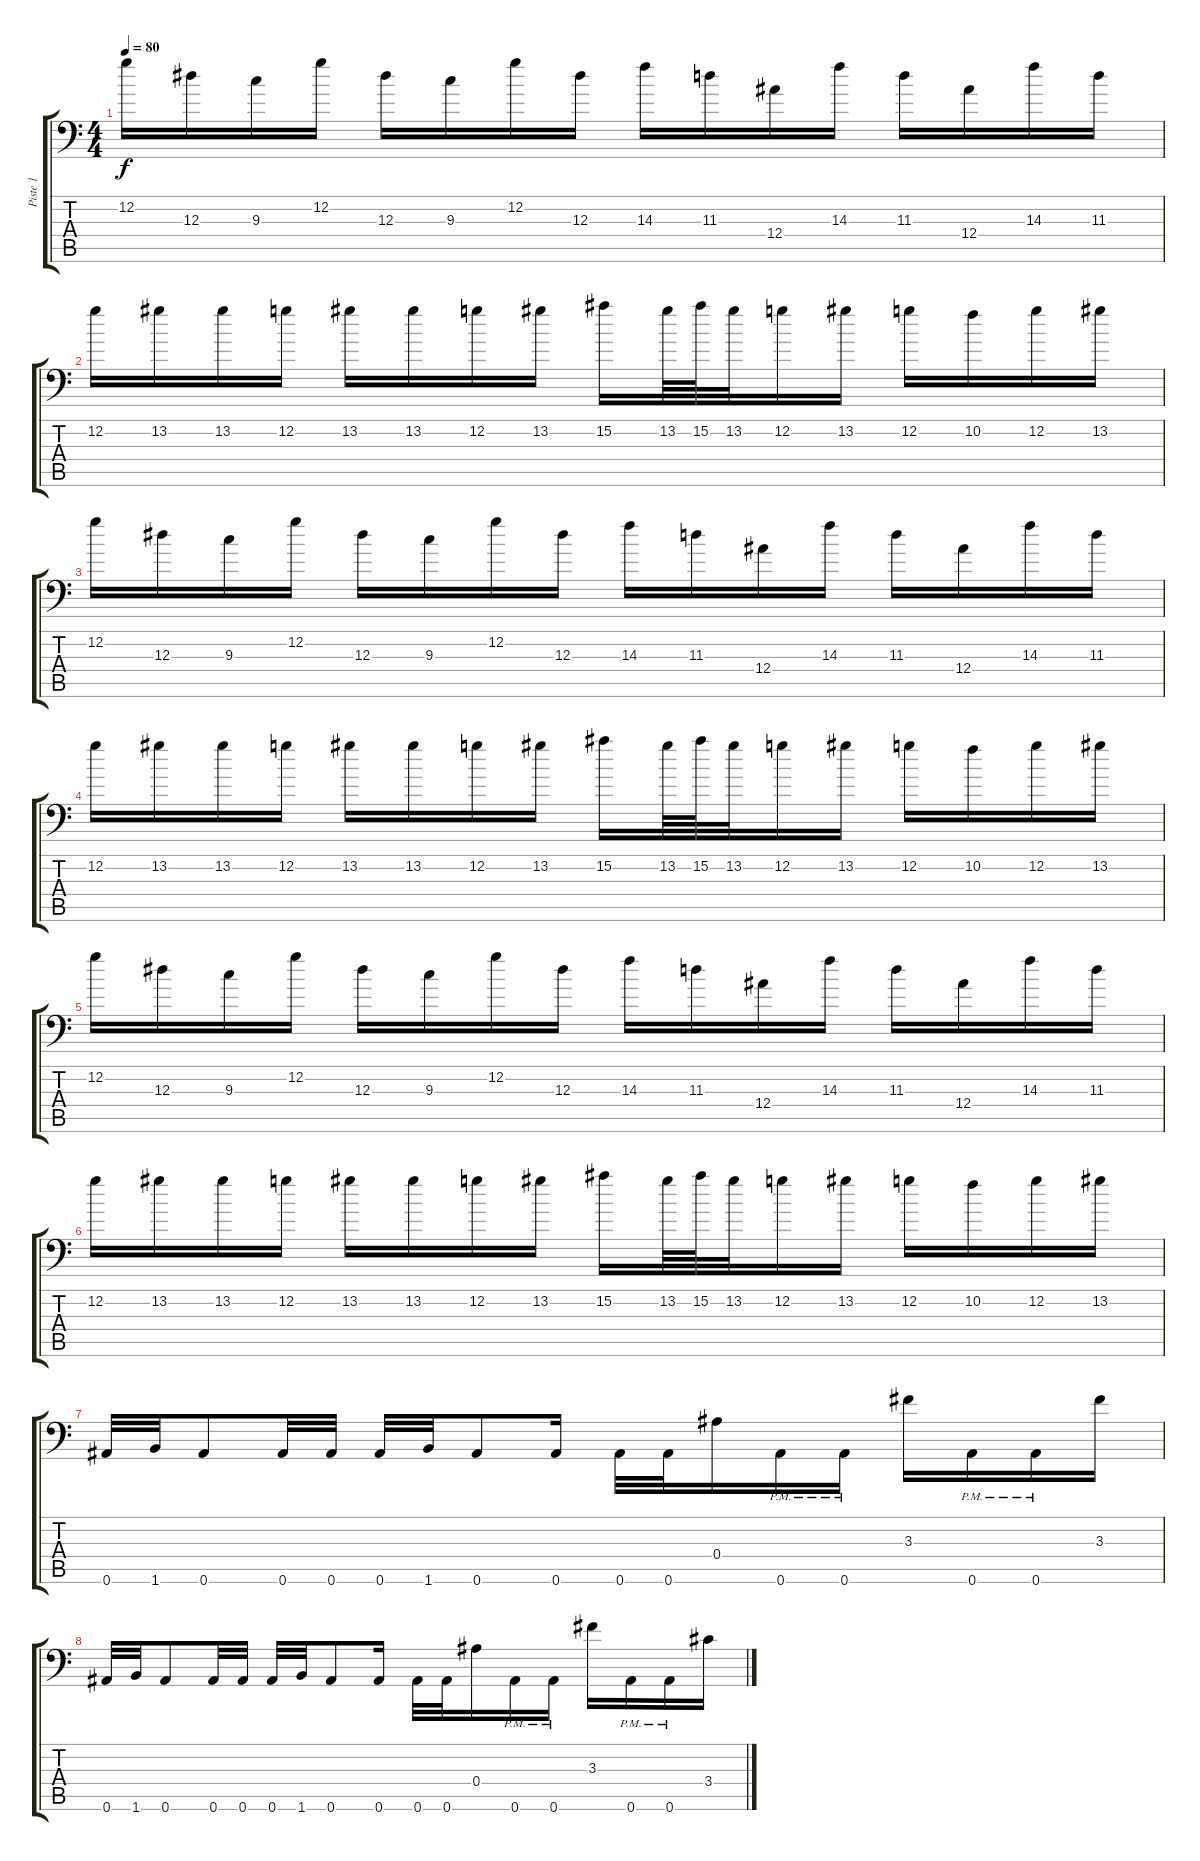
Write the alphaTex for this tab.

\track ("Piste 1" "Piste 1") {instrument distortionguitar}
\staff {score tabs}
\tuning (C4 G3 Eb3 Bb2 F2 Bb1) {hide}
\ts (4 4)
\tempo 80
\clef f4
\ks c
12.2.16{dy f} 12.3.16 9.3.16 12.2.16 12.3.16 9.3.16 12.2.16 12.3.16 14.3.16 11.3.16 12.4.16 14.3.16 11.3.16 12.4.16 14.3.16 11.3.16 |
12.2.16 13.2.16 13.2.16 12.2.16 13.2.16 13.2.16 12.2.16 13.2.16 15.2.16 13.2.64 15.2.64 13.2.32 12.2.16 13.2.16 12.2.16 10.2.16 12.2.16 13.2.16 |
12.2.16 12.3.16 9.3.16 12.2.16 12.3.16 9.3.16 12.2.16 12.3.16 14.3.16 11.3.16 12.4.16 14.3.16 11.3.16 12.4.16 14.3.16 11.3.16 |
12.2.16 13.2.16 13.2.16 12.2.16 13.2.16 13.2.16 12.2.16 13.2.16 15.2.16 13.2.64 15.2.64 13.2.32 12.2.16 13.2.16 12.2.16 10.2.16 12.2.16 13.2.16 |
12.2.16 12.3.16 9.3.16 12.2.16 12.3.16 9.3.16 12.2.16 12.3.16 14.3.16 11.3.16 12.4.16 14.3.16 11.3.16 12.4.16 14.3.16 11.3.16 |
12.2.16 13.2.16 13.2.16 12.2.16 13.2.16 13.2.16 12.2.16 13.2.16 15.2.16 13.2.64 15.2.64 13.2.32 12.2.16 13.2.16 12.2.16 10.2.16 12.2.16 13.2.16 |
0.6.32 1.6.32 0.6.8 0.6.32 0.6.32 0.6.32 1.6.32 0.6.8 0.6.16 0.6.32 0.6.32 0.4.16 0.6{pm}.16 0.6{pm}.16 3.3.16 0.6{pm}.16 0.6{pm}.16 3.3.16 |
0.6.32 1.6.32 0.6.8 0.6.32 0.6.32 0.6.32 1.6.32 0.6.8 0.6.16 0.6.32 0.6.32 0.4.16 0.6{pm}.16 0.6{pm}.16 3.3.16 0.6{pm}.16 0.6{pm}.16 3.4.16
